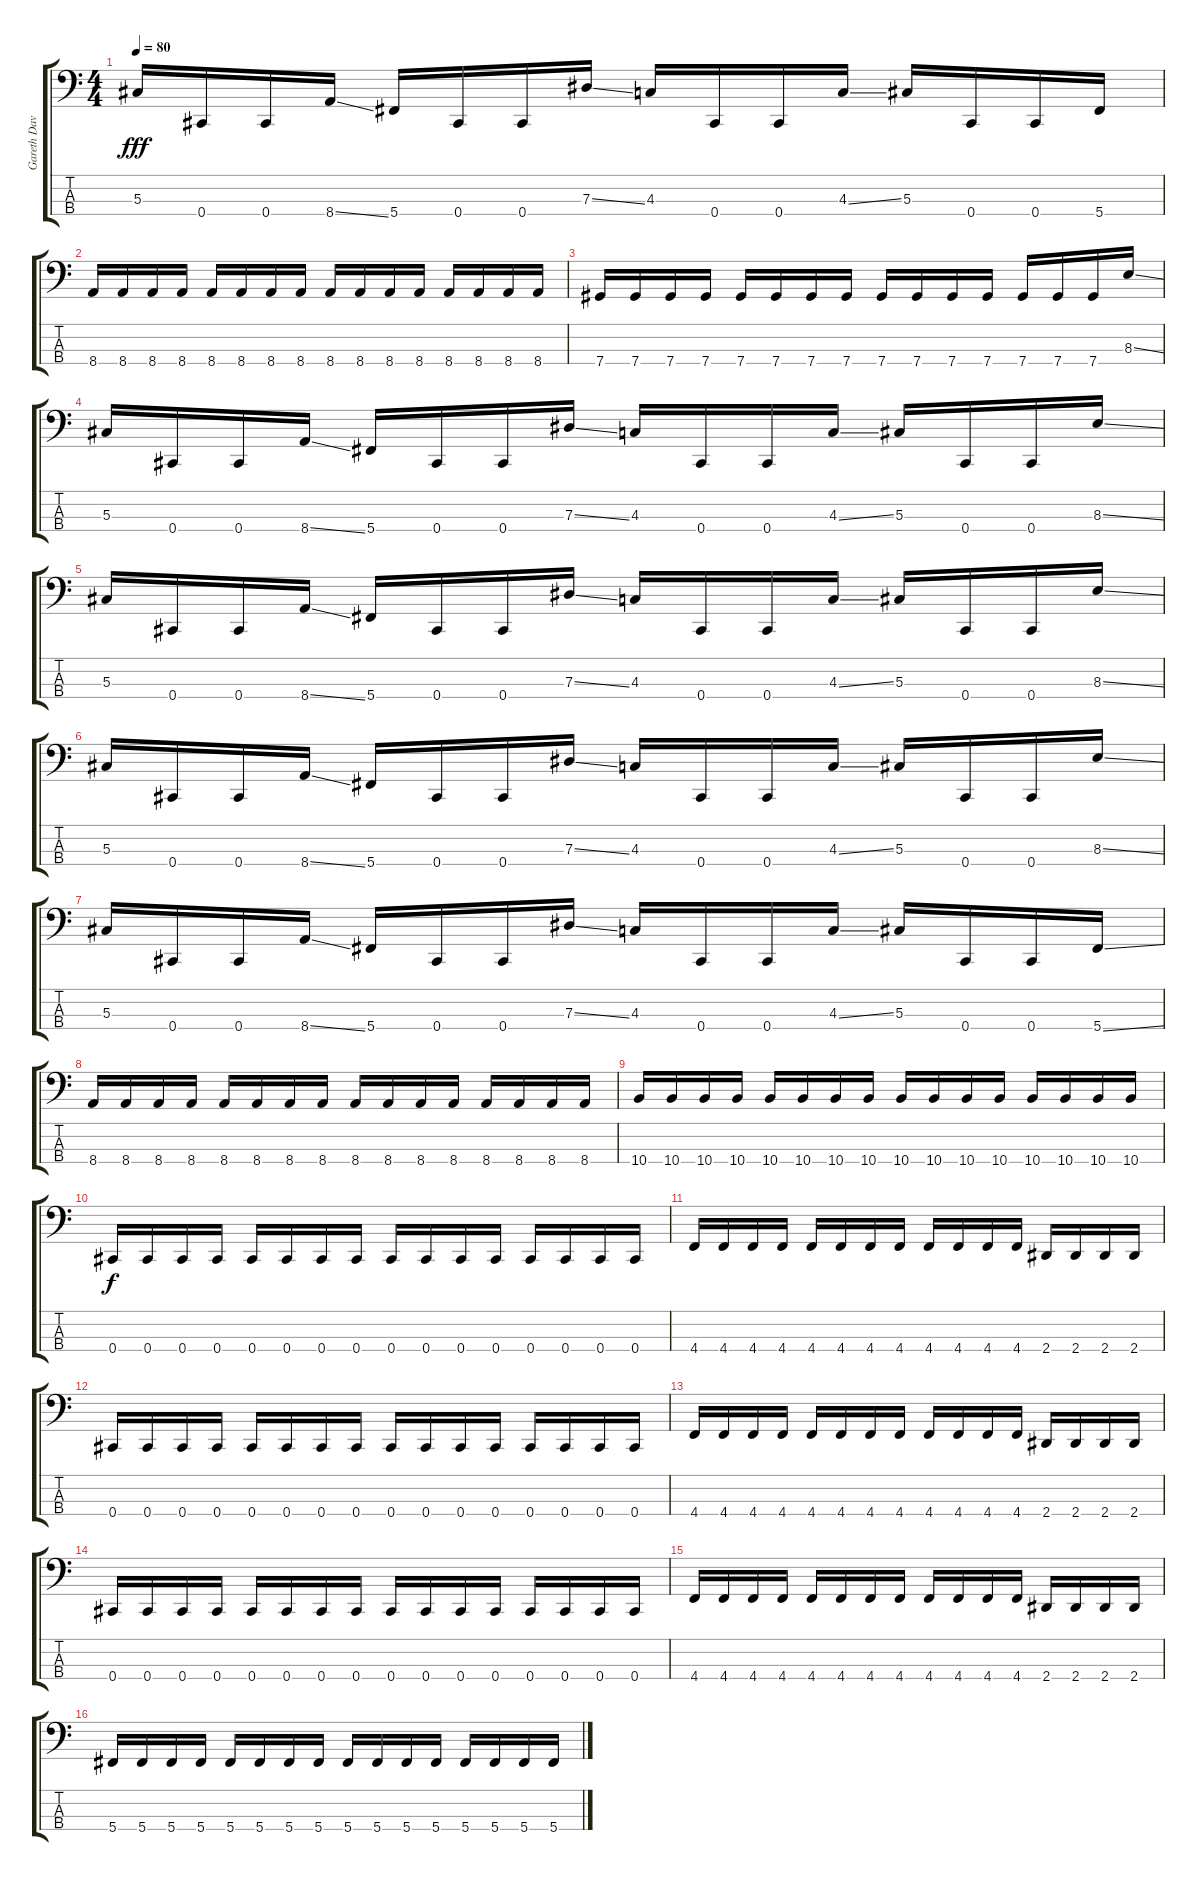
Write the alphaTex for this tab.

\track ("Gareth Davis" "Gareth Dav") {instrument electricbassfinger}
\staff {score tabs}
\tuning (Gb2 Db2 Ab1 Db1) {hide}
\ts (4 4)
\tempo 80
\clef f4
\ks c
5.3.16{dy fff} 0.4.16 0.4.16 8.4{ss}.16 5.4.16 0.4.16 0.4.16 7.3{ss}.16 4.3.16 0.4.16 0.4.16 4.3{ss}.16 5.3.16 0.4.16 0.4.16 5.4.16 |
8.4.16 8.4.16 8.4.16 8.4.16 8.4.16 8.4.16 8.4.16 8.4.16 8.4.16 8.4.16 8.4.16 8.4.16 8.4.16 8.4.16 8.4.16 8.4.16 |
7.4.16 7.4.16 7.4.16 7.4.16 7.4.16 7.4.16 7.4.16 7.4.16 7.4.16 7.4.16 7.4.16 7.4.16 7.4.16 7.4.16 7.4.16 8.3{ss}.16 |
5.3.16 0.4.16 0.4.16 8.4{ss}.16 5.4.16 0.4.16 0.4.16 7.3{ss}.16 4.3.16 0.4.16 0.4.16 4.3{ss}.16 5.3.16 0.4.16 0.4.16 8.3{ss}.16 |
5.3.16 0.4.16 0.4.16 8.4{ss}.16 5.4.16 0.4.16 0.4.16 7.3{ss}.16 4.3.16 0.4.16 0.4.16 4.3{ss}.16 5.3.16 0.4.16 0.4.16 8.3{ss}.16 |
5.3.16 0.4.16 0.4.16 8.4{ss}.16 5.4.16 0.4.16 0.4.16 7.3{ss}.16 4.3.16 0.4.16 0.4.16 4.3{ss}.16 5.3.16 0.4.16 0.4.16 8.3{ss}.16 |
5.3.16 0.4.16 0.4.16 8.4{ss}.16 5.4.16 0.4.16 0.4.16 7.3{ss}.16 4.3.16 0.4.16 0.4.16 4.3{ss}.16 5.3.16 0.4.16 0.4.16 5.4{ss}.16 |
8.4.16 8.4.16 8.4.16 8.4.16 8.4.16 8.4.16 8.4.16 8.4.16 8.4.16 8.4.16 8.4.16 8.4.16 8.4.16 8.4.16 8.4.16 8.4.16 |
10.4.16 10.4.16 10.4.16 10.4.16 10.4.16 10.4.16 10.4.16 10.4.16 10.4.16 10.4.16 10.4.16 10.4.16 10.4.16 10.4.16 10.4.16 10.4.16 |
0.4.16{dy f} 0.4.16 0.4.16 0.4.16 0.4.16 0.4.16 0.4.16 0.4.16 0.4.16 0.4.16 0.4.16 0.4.16 0.4.16 0.4.16 0.4.16 0.4.16 |
4.4.16 4.4.16 4.4.16 4.4.16 4.4.16 4.4.16 4.4.16 4.4.16 4.4.16 4.4.16 4.4.16 4.4.16 2.4.16 2.4.16 2.4.16 2.4.16 |
0.4.16 0.4.16 0.4.16 0.4.16 0.4.16 0.4.16 0.4.16 0.4.16 0.4.16 0.4.16 0.4.16 0.4.16 0.4.16 0.4.16 0.4.16 0.4.16 |
4.4.16 4.4.16 4.4.16 4.4.16 4.4.16 4.4.16 4.4.16 4.4.16 4.4.16 4.4.16 4.4.16 4.4.16 2.4.16 2.4.16 2.4.16 2.4.16 |
0.4.16 0.4.16 0.4.16 0.4.16 0.4.16 0.4.16 0.4.16 0.4.16 0.4.16 0.4.16 0.4.16 0.4.16 0.4.16 0.4.16 0.4.16 0.4.16 |
4.4.16 4.4.16 4.4.16 4.4.16 4.4.16 4.4.16 4.4.16 4.4.16 4.4.16 4.4.16 4.4.16 4.4.16 2.4.16 2.4.16 2.4.16 2.4.16 |
5.4.16 5.4.16 5.4.16 5.4.16 5.4.16 5.4.16 5.4.16 5.4.16 5.4.16 5.4.16 5.4.16 5.4.16 5.4.16 5.4.16 5.4.16 5.4.16
